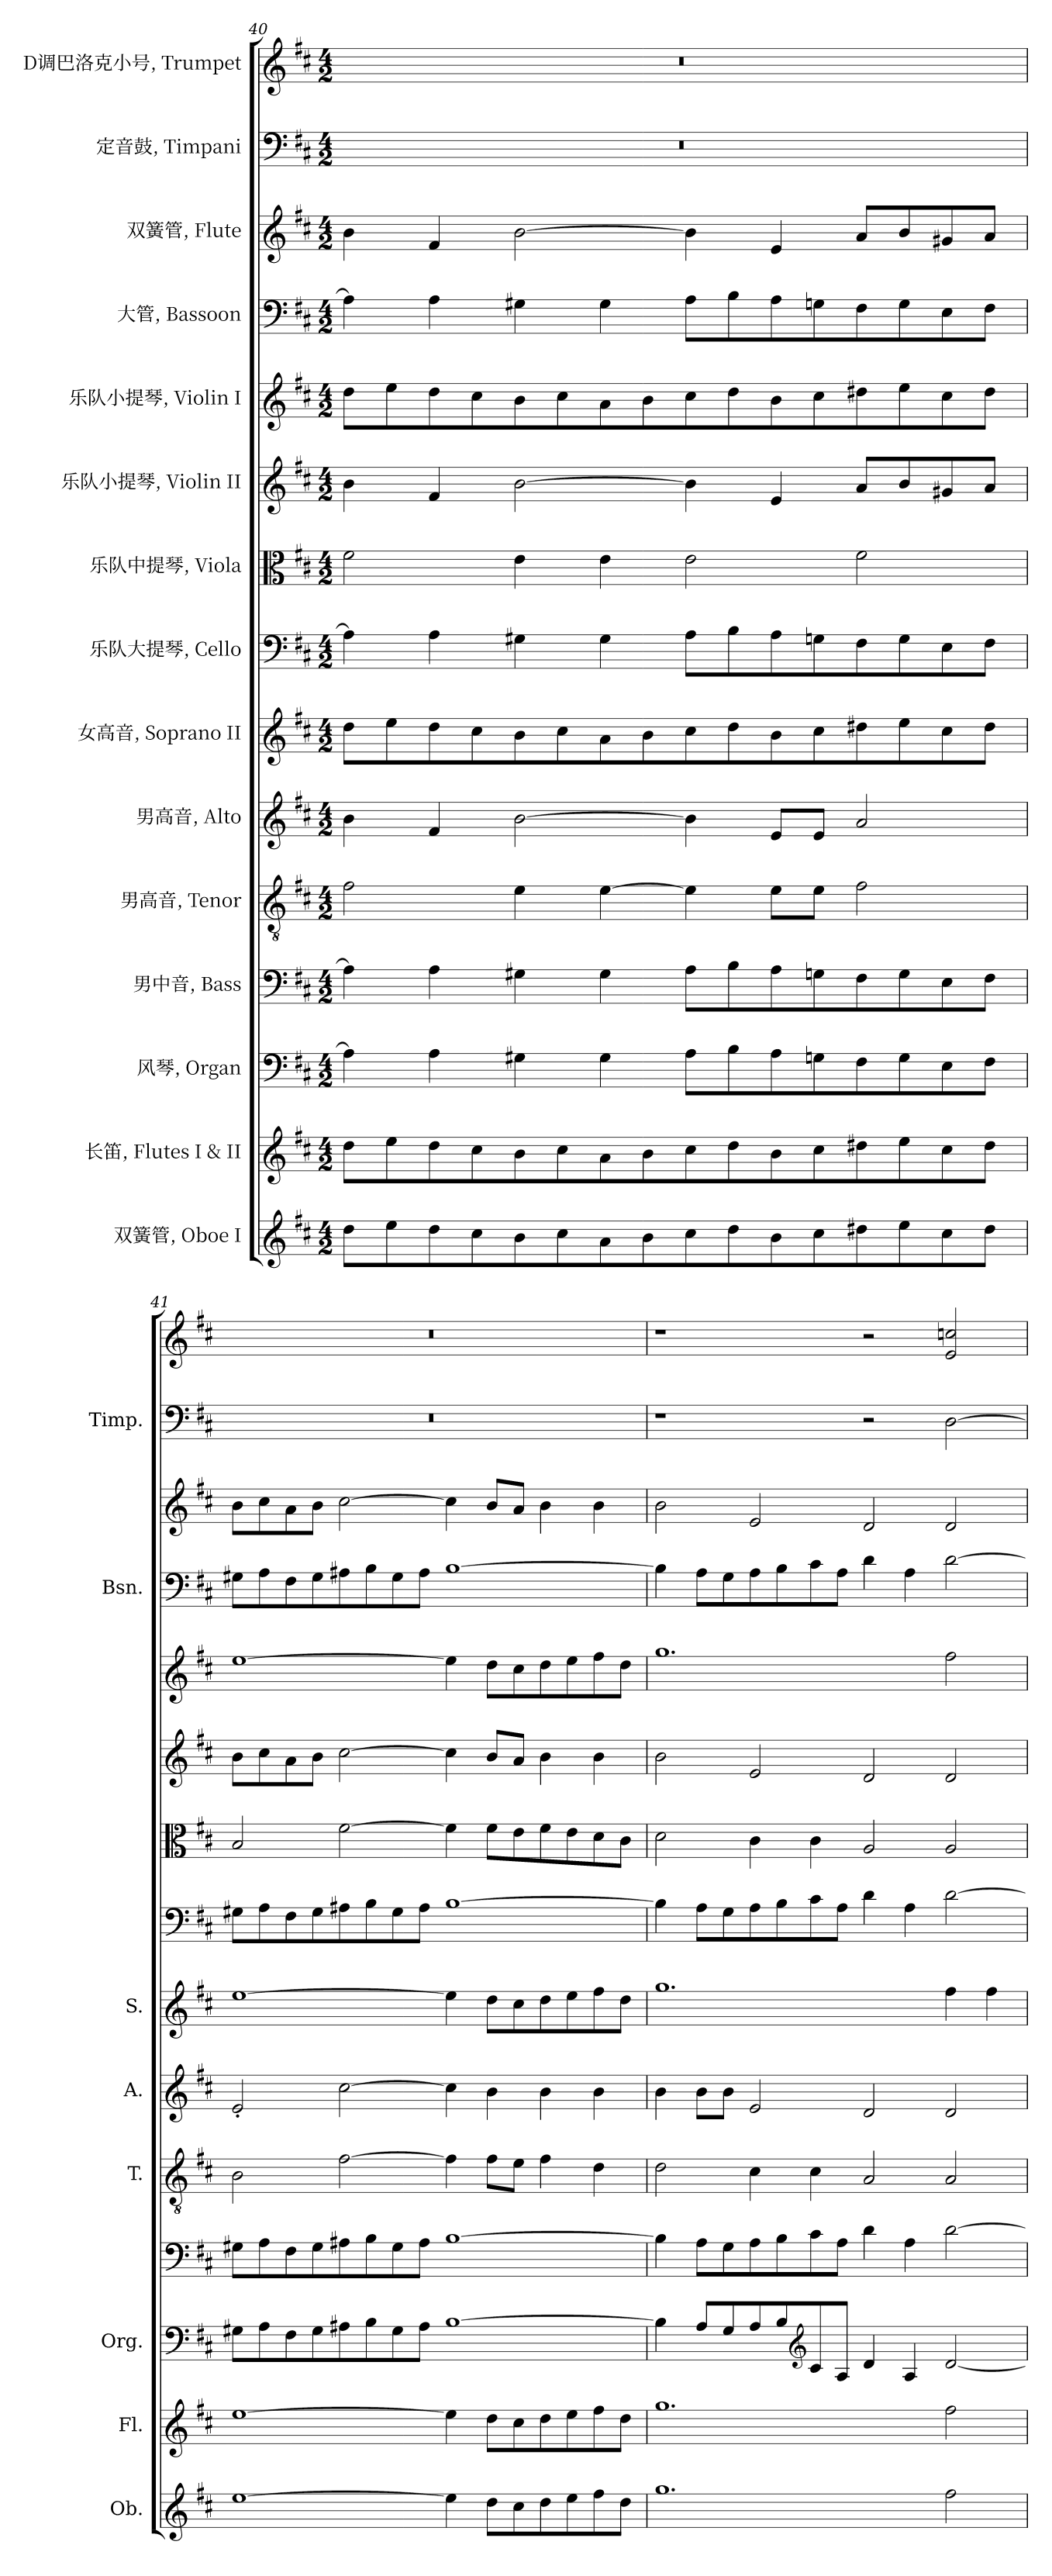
**kern	**kern	**kern	**kern	**kern	**kern	**kern	**kern	**kern	**kern	**kern	**kern	**kern	**kern	**kern
*part15	*part14	*part13	*part12	*part11	*part10	*part9	*part8	*part7	*part6	*part5	*part4	*part3	*part2	*part1
*staff15	*staff14	*staff13	*staff12	*staff11	*staff10	*staff9	*staff8	*staff7	*staff6	*staff5	*staff4	*staff3	*staff2	*staff1
*I"双簧管, Oboe I	*I"长笛, Flutes I &amp; II	*I"风琴, Organ	*I"男中音, Bass	*I"男高音, Tenor	*I"男高音, Alto	*I"女高音, Soprano II	*I"乐队大提琴, Cello	*I"乐队中提琴, Viola	*I"乐队小提琴, Violin II	*I"乐队小提琴, Violin I	*I"大管, Bassoon	*I"双簧管, Flute	*I"定音鼓, Timpani	*I"D调巴洛克小号, Trumpet
*I'Ob.	*I'Fl.	*I'Org.	*	*I'T.	*I'A.	*I'S.	*	*	*	*	*I'Bsn.	*	*I'Timp.	*
*clefG2	*clefG2	*clefF4	*clefF4	*clefGv2	*clefG2	*clefG2	*clefF4	*clefC3	*clefG2	*clefG2	*clefF4	*clefG2	*clefF4	*clefG2
*	*	*	*	*	*	*	*	*	*	*	*	*	*	*ITrd-1c-2
*k[f#c#]	*k[f#c#]	*k[f#c#]	*k[f#c#]	*k[f#c#]	*k[f#c#]	*k[f#c#]	*k[f#c#]	*k[f#c#]	*k[f#c#]	*k[f#c#]	*k[f#c#]	*k[f#c#]	*k[f#c#]	*k[f#c#g#d#]
*M4/2	*M4/2	*M4/2	*M4/2	*M4/2	*M4/2	*M4/2	*M4/2	*M4/2	*M4/2	*M4/2	*M4/2	*M4/2	*M4/2	*M4/2
=40	=40	=40	=40	=40	=40	=40	=40	=40	=40	=40	=40	=40	=40	=40
8dd\L	8dd\L	4A\]	4A\]	2f#\	4b\	8dd\L	4A\]	2f#\	4b\	8dd\L	4A\]	4b\	0r	0r
8ee\	8ee\	.	.	.	.	8ee\	.	.	.	8ee\	.	.	.	.
8dd\	8dd\	4A\	4A\	.	4f#/	8dd\	4A\	.	4f#/	8dd\	4A\	4f#/	.	.
8cc#\	8cc#\	.	.	.	.	8cc#\	.	.	.	8cc#\	.	.	.	.
8b\	8b\	4G#X\	4G#X\	4e\	[2b\	8b\	4G#X\	4e\	[2b\	8b\	4G#X\	[2b\	.	.
8cc#\	8cc#\	.	.	.	.	8cc#\	.	.	.	8cc#\	.	.	.	.
8a\	8a\	4G#\	4G#\	[4e\	.	8a\	4G#\	4e\	.	8a\	4G#\	.	.	.
8b\	8b\	.	.	.	.	8b\	.	.	.	8b\	.	.	.	.
8cc#\	8cc#\	8A\L	8A\L	4e\]	4b\]	8cc#\	8A\L	2e\	4b\]	8cc#\	8A\L	4b\]	.	.
8dd\	8dd\	8B\	8B\	.	.	8dd\	8B\	.	.	8dd\	8B\	.	.	.
8b\	8b\	8A\	8A\	8e\L	8e/L	8b\	8A\	.	4e/	8b\	8A\	4e/	.	.
8cc#\	8cc#\	8Gn\	8Gn\	8e\J	8e/J	8cc#\	8Gn\	.	.	8cc#\	8Gn\	.	.	.
8dd#X\	8dd#X\	8F#\	8F#\	2f#\	2a/	8dd#X\	8F#\	2f#\	8a/L	8dd#X\	8F#\	8a/L	.	.
8ee\	8ee\	8G\	8G\	.	.	8ee\	8G\	.	8b/	8ee\	8G\	8b/	.	.
8cc#\	8cc#\	8E\	8E\	.	.	8cc#\	8E\	.	8g#X/	8cc#\	8E\	8g#X/	.	.
8dd#\J	8dd#\J	8F#\J	8F#\J	.	.	8dd#\J	8F#\J	.	8a/J	8dd#\J	8F#\J	8a/J	.	.
!!LO:PB:g=z
=41	=41	=41	=41	=41	=41	=41	=41	=41	=41	=41	=41	=41	=41	=41
[1ee	[1ee	8G#X\L	8G#X\L	2B\	2e'/	[1ee	8G#X\L	2B/	8b\L	[1ee	8G#X\L	8b\L	0r	0r
.	.	8A\	8A\	.	.	.	8A\	.	8cc#\	.	8A\	8cc#\	.	.
.	.	8F#\	8F#\	.	.	.	8F#\	.	8a\	.	8F#\	8a\	.	.
.	.	8G#\	8G#\	.	.	.	8G#\	.	8b\J	.	8G#\	8b\J	.	.
.	.	8A#X\	8A#X\	[2f#\	[2cc#\	.	8A#X\	[2f#\	[2cc#\	.	8A#X\	[2cc#\	.	.
.	.	8B\	8B\	.	.	.	8B\	.	.	.	8B\	.	.	.
.	.	8G#\	8G#\	.	.	.	8G#\	.	.	.	8G#\	.	.	.
.	.	8A#\J	8A#\J	.	.	.	8A#\J	.	.	.	8A#\J	.	.	.
4ee\]	4ee\]	[1B	[1B	4f#\]	4cc#\]	4ee\]	[1B	4f#\]	4cc#\]	4ee\]	[1B	4cc#\]	.	.
8dd\L	8dd\L	.	.	8f#\L	4b\	8dd\L	.	8f#\L	8b/L	8dd\L	.	8b/L	.	.
8cc#\	8cc#\	.	.	8e\J	.	8cc#\	.	8e\	8a/J	8cc#\	.	8a/J	.	.
8dd\	8dd\	.	.	4f#\	4b\	8dd\	.	8f#\	4b\	8dd\	.	4b\	.	.
8ee\	8ee\	.	.	.	.	8ee\	.	8e\	.	8ee\	.	.	.	.
8ff#\	8ff#\	.	.	4d\	4b\	8ff#\	.	8d\	4b\	8ff#\	.	4b\	.	.
8dd\J	8dd\J	.	.	.	.	8dd\J	.	8c#\J	.	8dd\J	.	.	.	.
=42	=42	=42	=42	=42	=42	=42	=42	=42	=42	=42	=42	=42	=42	=42
1.gg	1.gg	4B\]	4B\]	2d\	4b\	1.gg	4B\]	2d\	2b\	1.gg	4B\]	2b\	1r	1r
.	.	8A/L	8A\L	.	8b\L	.	8A\L	.	.	.	8A\L	.	.	.
.	.	8G/	8G\	.	8b\J	.	8G\	.	.	.	8G\	.	.	.
.	.	8A/	8A\	4c#\	2e/	.	8A\	4c#\	2e/	.	8A\	2e/	.	.
.	.	8B/	8B\	.	.	.	8B\	.	.	.	8B\	.	.	.
*	*	*clefG2	*	*	*	*	*	*	*	*	*	*	*	*
.	.	8c#/	8c#\	4c#\	.	.	8c#\	4c#\	.	.	8c#\	.	.	.
.	.	8A/J	8A\J	.	.	.	8A\J	.	.	.	8A\J	.	.	.
.	.	4d/	4d\	2A/	2d/	.	4d\	2A/	2d/	.	4d\	2d/	2r	2r
.	.	4A/	4A\	.	.	.	4A\	.	.	.	4A\	.	.	.
2ff#\	2ff#\	[2d/	[2d\	2A/	2d/	4ff#\	[2d\	2A/	2d/	2ff#\	[2d\	2d/	[2D\	2f#/ 2ddn/
.	.	.	.	.	.	4ff#\	.	.	.	.	.	.	.	.
=	=	=	=	=	=	=	=	=	=	=	=	=	=	=
*-	*-	*-	*-	*-	*-	*-	*-	*-	*-	*-	*-	*-	*-	*-
